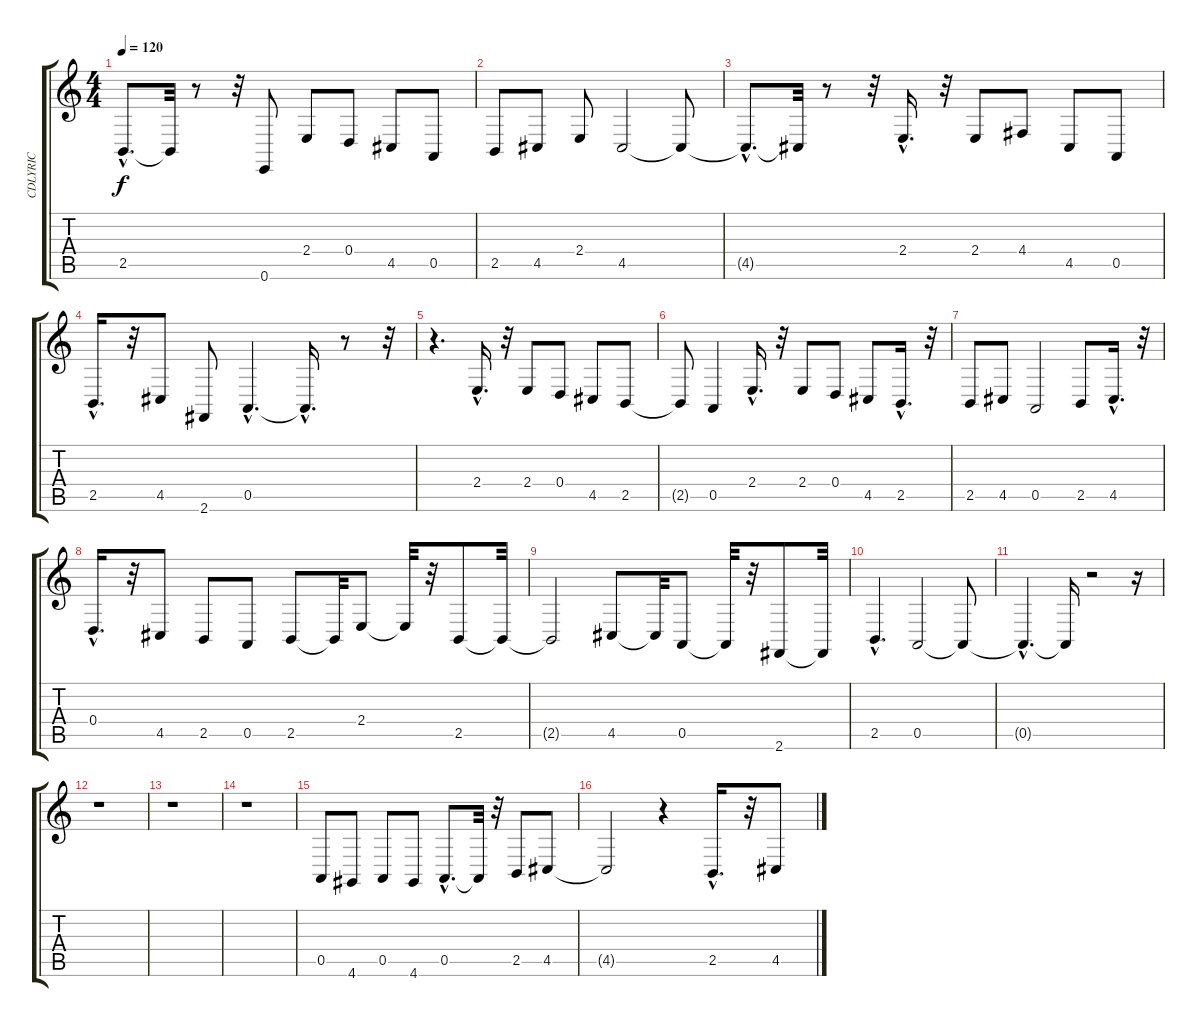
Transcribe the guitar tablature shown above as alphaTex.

\track ("CDLYRIC" "CDLYRIC") {instrument clarinet}
\staff {score tabs}
\tuning (E4 B3 G3 D3 A2 E2) {hide}
\ts (4 4)
\tempo 120
\clef g2
\ks c
2.5{hac t}.8{d dy f} 2.5{t}.32 r.8 r.32 0.6.8 2.4.8 0.4.8 4.5.8 0.5.8 |
2.5.8 4.5.8 2.4.8 4.5.2 4.5{t}.8 |
4.5{hac t}.8{d} 4.5{t}.32 r.8 r.32 2.4{hac}.16{d} r.32 2.4.8 4.4.8 4.5.8 0.5.8 |
2.5{hac}.16{d} r.32 4.5.8 2.6.8 0.5{hac}.4{d} 0.5{hac t}.16{d} r.8 r.32 |
r.4{d} 2.4{hac}.16{d} r.32 2.4.8 0.4.8 4.5.8 2.5.8 |
2.5{t}.8 0.5.4 2.4{hac}.16{d} r.32 2.4.8 0.4.8 4.5.8 2.5{hac}.16{d} r.32 |
2.5.8 4.5.8 0.5.2 2.5.8 4.5{hac}.16{d} r.32 |
0.4{hac}.16{d} r.32 4.5.8 2.5.8 0.5.8 2.5.8 2.5{t}.32 2.4.8 2.4{t}.32 r.32 2.5.8 2.5{t}.32 |
2.5{t}.2 4.5.8 4.5{t}.32 0.5.8 0.5{t}.32 r.32 2.6.8 2.6{t}.32 |
2.5{hac}.4{d} 0.5.2 0.5{t}.8 |
0.5{hac t}.4{d} 0.5{t}.16 r.2 r.16 |
r.1 |
r.1 |
r.1 |
0.5.8 4.6.8 0.5.8 4.6.8 0.5{hac}.8{d} 0.5{t}.32 r.32 2.5.8 4.5.8 |
4.5{t}.2 r.4 2.5{hac}.16{d} r.32 4.5.8
